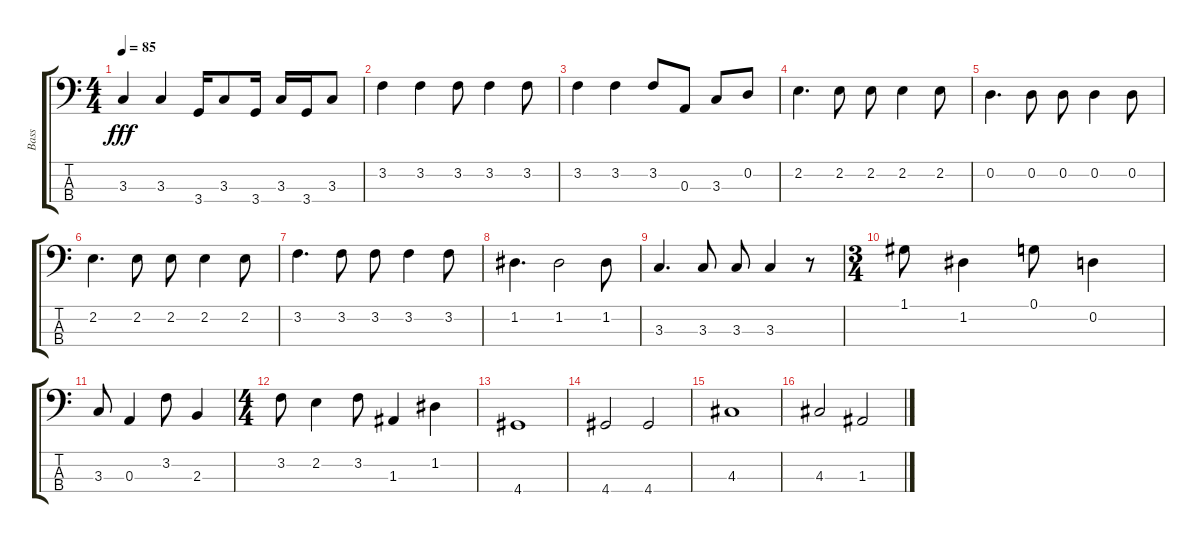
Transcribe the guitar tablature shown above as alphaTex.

\track ("Bass" "Bass") {instrument electricbassfinger}
\staff {score tabs}
\tuning (G2 D2 A1 E1) {hide}
\ts (4 4)
\tempo 85
\clef f4
\ks c
3.3.4{dy fff} 3.3.4 3.4.16 3.3.8 3.4.16 3.3.16 3.4.16 3.3.8 |
3.2.4 3.2.4 3.2.8 3.2.4 3.2.8 |
3.2.4 3.2.4 3.2.8 0.3.8 3.3.8 0.2.8 |
2.2.4{d} 2.2.8 2.2.8 2.2.4 2.2.8 |
0.2.4{d} 0.2.8 0.2.8 0.2.4 0.2.8 |
2.2.4{d} 2.2.8 2.2.8 2.2.4 2.2.8 |
3.2.4{d} 3.2.8 3.2.8 3.2.4 3.2.8 |
1.2.4{d} 1.2.2 1.2.8 |
3.3.4{d} 3.3.8 3.3.8 3.3.4 r.8 |
\ts (3 4)
1.1.8 1.2.4 0.1.8 0.2.4 |
3.3.8 0.3.4 3.2.8 2.3.4 |
\ts (4 4)
3.2.8 2.2.4 3.2.8 1.3.4 1.2.4 |
4.4.1 |
4.4.2 4.4.2 |
4.3.1 |
4.3.2 1.3.2
